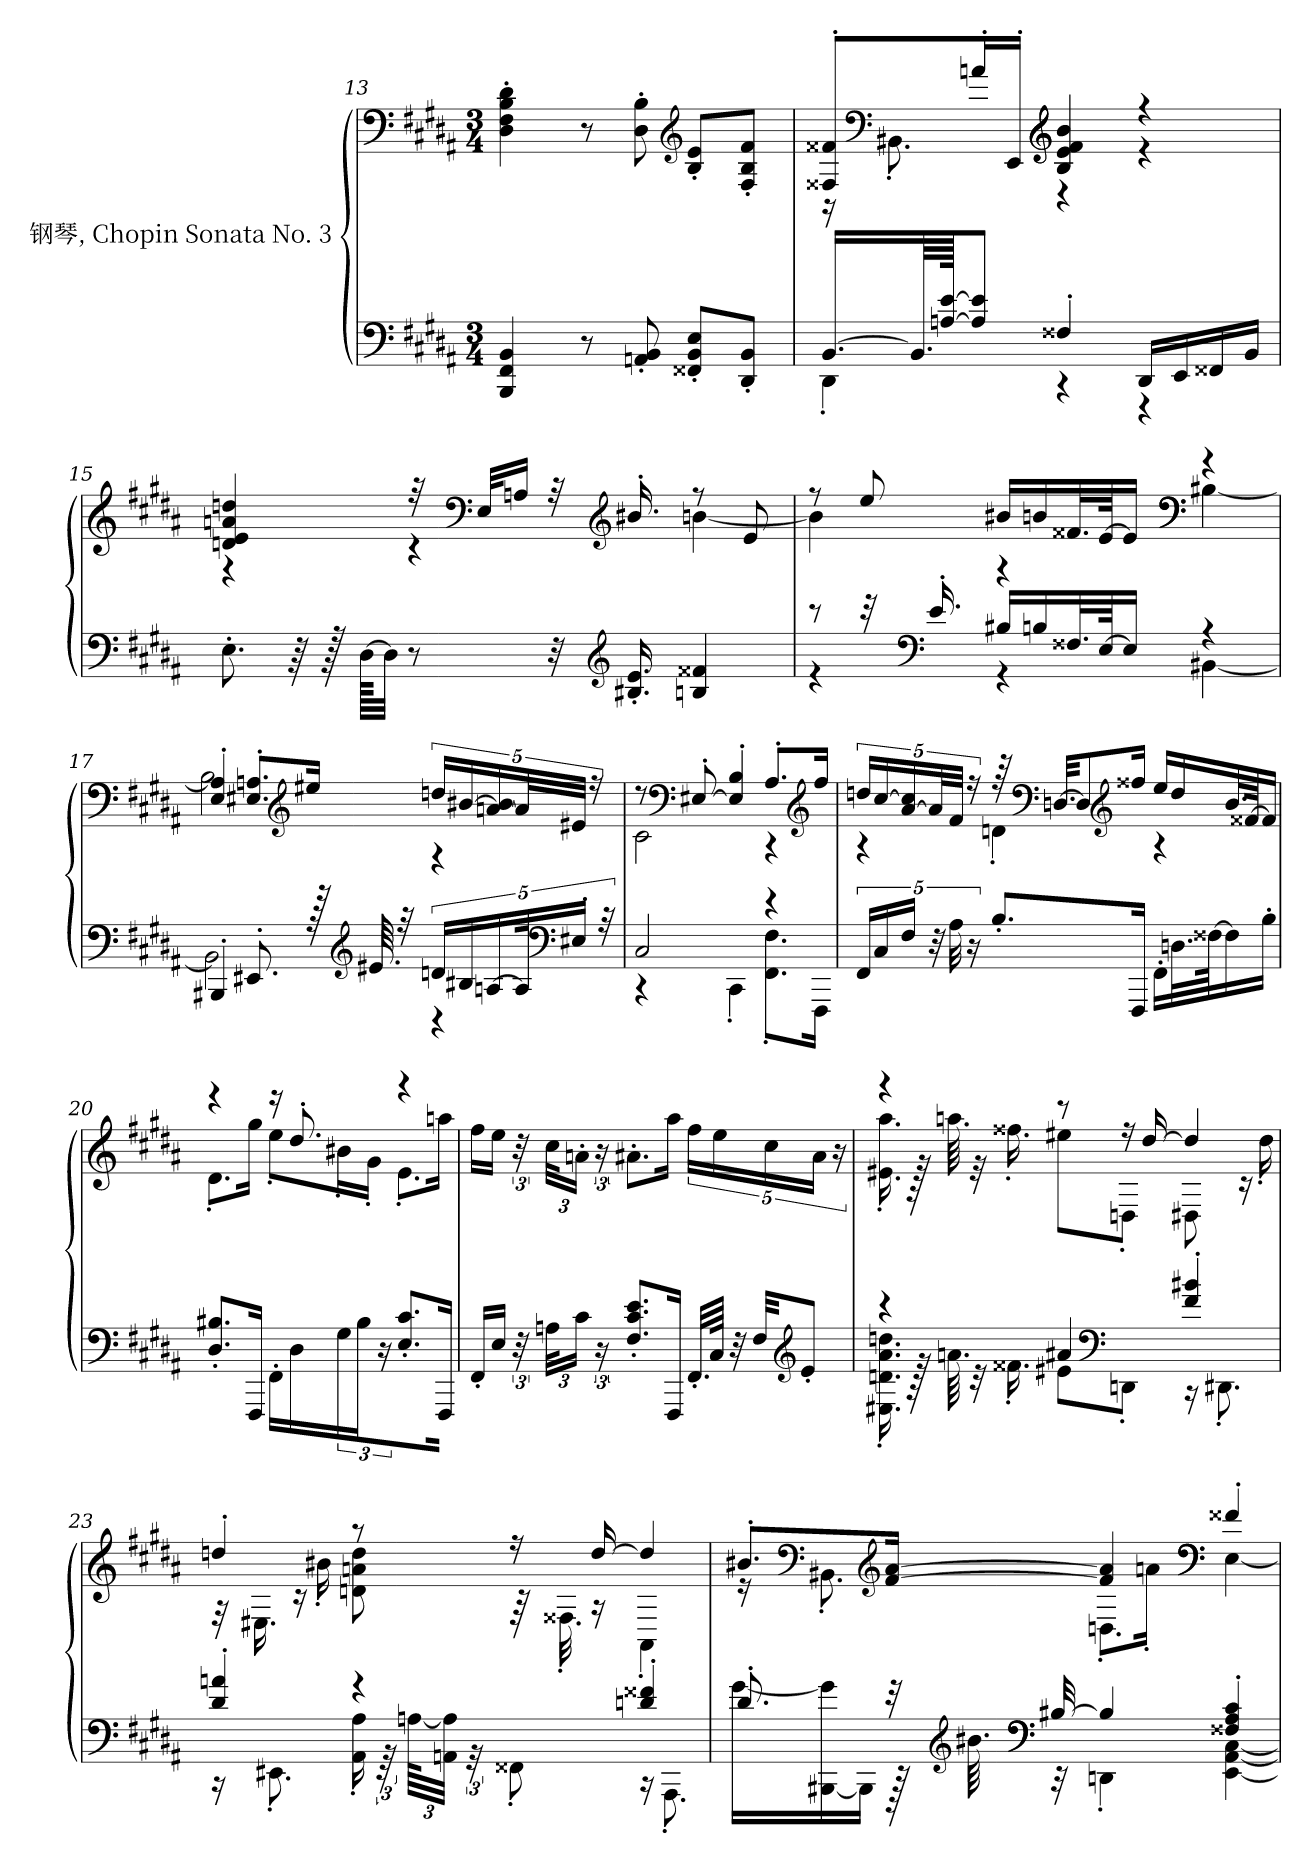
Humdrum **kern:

**kern	**kern
*part1	*part1
*staff2	*staff1
*I"钢琴, Chopin Sonata No. 3	*
*clefF4	*clefF4
*k[f#c#g#d#a#]	*k[f#c#g#d#a#]
*M3/4	*M3/4
=13	=13
4BBB/ 4FF#/ 4BB/	4D#\' 4F#\' 4B\' 4d#\'
8r	8r
8AAn/' 8BB/'	8D#\' 8B\'
*	*clefG2
8FF##X/' 8BB/' 8E/'L	8B/' 8e/'L
8DD#/' 8BB/'J	8F#/' 8B/' 8f#/'J
!!LO:LB:g=z
=14	=14
*^	*^
[16.BB/LL	4DD#'\	8F##X/' 8f##X/'L	16r
*	*	*clefF4	*
.	.	.	8.BB#X'\
64.BB/LL]	.	.	.
[128An/ [128e/JJJK	.	.	.
8A/] 8e/]J	.	16an'/L	.
.	.	16EE'/JJ	.
*	*	*clefG2	*
4F##X'/	4r	4B/ 4e/ 4f##/ 4b/	4r
16DD#/LL	4r	4r	4r
16EE/	.	.	.
16FF##X/	.	.	.
16BB/JJ	.	.	.
*v	*v	*	*
=15	=15	=15
8.E'\	4dn/ 4e/ 4an/ 4ddn/	4r
64r	.	.
128r	.	.
[128D#\KKLLL	.	.
32D#\JJJ]	.	.
8r	32r	4r
*	*clefF4	*
.	32E/KLL	.
.	16An/JJ	.
32r	32r	.
*clefG2	*clefG2	*
16.B#X/' 16.e/'	16.b#X'/	.
4Bn/ 4f##X/	8r	[4bn\
.	8e/	.
!!LO:LB:g=z	!!
=16	=16	=16
*^	*	*
8r	4r	8r	4b\]
32r	.	8ee/	.
*clefF4	*	*	*
16.e'/	.	.	.
16B#X/LL	4r	16b#X/LL	4r
16Bn/	.	16bn/	.
32.F##X/L	.	32.f##X/L	.
[64E/JK	.	[64e/JK	.
16E/JJ]	.	16e/JJ]	.
*	*	*clefF4	*
4r	[4BB#X\	4r	[4B#X\
=17	=17	=17	=17
4BBB#X'/	2BB#\]	4E/' 4A#/'	2B#\]
8.EE#X'/	.	8.E#X/' 8.An/'L	.
*	*	*clefG2	*
128r	.	16ee#X/Jk	.
*clefG2	*	*	*
64.e#X/	.	.	.
32r	.	.	.
20dn/LL	4r	20ddn/LL	4r
20B#X/	.	[20b#X/	.
[20An/	.	[20an/ 20b#/]	.
40A/K]	.	40a/L]	.
*clefF4	*	*	*
20E#X'/JJ	.	40e#X/JJJ	.
.	.	20r	.
40r	.	.	.
!!LO:PB:g=z	!!
=18	=18	=18	=18
2C#/	4r	8r	2c#\
*	*	*clefF4	*
.	.	[8E#X'/	.
.	4CC#'\	4E#/]' 4B/'	.
4r	8.FF#\' 8.F#\'L	8.A#'/L	4r
*	*	*clefG2	*
.	16FFF#\Jk	16ff#/Jk	.
*v	*v	*	*
=19	=19	=19
20FF#/LL	20ddn/LL	4r
20C#/	[20cc#/	.
20F#/JJ	[20a#/ 20cc#/]	.
40r	40a#/L]	.
40A#\	40f#/JJJ	.
20r	20r	.
8.B'/L	64r	4dn'\
*	*clefF4	*
.	[32.Dn/KKL	.
.	8D/]	.
*	*clefG2	*
16FFF#/Jk	16ff##X/Jk	.
16FF#'\LL	16ee/LL	4r
32.Dn\L	16dd/	.
[64F##X\JK	.	.
16F##\]	32.b/L	.
.	[64f##X/JK	.
16B'\JJ	16f##/JJ]	.
!!LO:LB:g=z	!!
=20	=20	=20
8.D#/' 8.B#X/'L	4r	8.d#'\L
16FFF#/Jk	.	16gg#\Jk
16FF#'\LL	16r	8ee'\L
16D#\	8.dd#'/	.
24G#\	.	16b#X'\L
24B#\JJ	.	.
.	.	16g#'\JJ
24r	.	.
8.E/' 8.c#/'L	4r	8.e'\L
16FFF#/Jk	.	16aan\Jk
*	*v	*v
=21	=21
16FF#'/LL	16ff#\LL
16E/JJ	16ee\JJ
48r	48r
48An\KLL	48cc#\KLL
24c#\JJ	24an'\JJ
24r	24r
8.F#/' 8.c#/' 8.e/'L	8.a#X'\L
16FFF#/Jk	16aa#\Jk
32.FF#'/LLL	20ff#\LL
64C#/JJJk	.
.	20ee\
32r	.
32F#/KKL	.
.	20cc#\
*clefG2	*
8e'/J	.
.	20a#\JJ
.	20r
!!LO:LB:g=z
=22	=22
*^	*^
4r	16.E#X\' 16.dn\' 16.a#\' 16.ddn\'	4r	16.e#X\' 16.aa#\'
.	128r	.	128r
.	64.an\	.	64.aan\
.	32r	.	32r
.	16.f##X'\	.	16.ff##X'\
4a#X/	8e#X\L	8r	8ee#X\L
*clefF4	*	*	*
.	8DDn'\J	16r	8Dn'\J
.	.	[16dd#/	.
4f##/' 4b#X/'	16r	4dd#/]	8D#X\
.	8.DD#X'\	.	.
.	.	.	16r
.	.	.	16dd#'\
!!LO:LB:g=z	!!
=23	=23	=23	=23
4d#/' 4an/'	16r	4ddn'/	32r
.	.	.	16.E#X\
.	8.EE#X'\	.	.
.	.	.	16r
.	.	.	16b#X'\
4r	16AA#\' 16A#\'	8r	8dn\ 8an\ 8dd\
.	96r	.	.
.	[96An\KLLL	.	.
.	48AAn\ 48A\]JJJ	.	.
.	48r	.	.
.	8FF##X'\	16r	64r
.	.	.	32.F##X'\
.	.	[16dd/	16r
4dn/' 4f##X/'	16r	4dd/]	4AA#'\
.	8.AAA#'\	.	.
!!LO:LB:g=z	!!
=24	=24	=24	=24
8.d#'/	[16g#\LL	8.b#X'/L	16r
*	*	*clefF4	*
.	[16BBB#X\ 16g#\]	.	8.BB#X'\
.	16BBB#\JJ]	.	.
*	*	*clefG2	*
32r	128r	[16f#/ [16a#/Jk	.
*clefG2	*	*	*
.	64.b#X\	.	.
*clefF4	*	*	*
[32B#X/	32r	.	.
4B#/]	4DDn'\	4f#/] 4a#/]	8.Dn'\L
.	.	.	16an'\Jk
*	*	*clefF4	*
4F##X/' 4A#/' 4c#/'	[4EE\ [4AA#\ [4C#\	4f##X'/	[4E\
*v	*v	*	*
*	*v	*v
=	=
*-	*-
